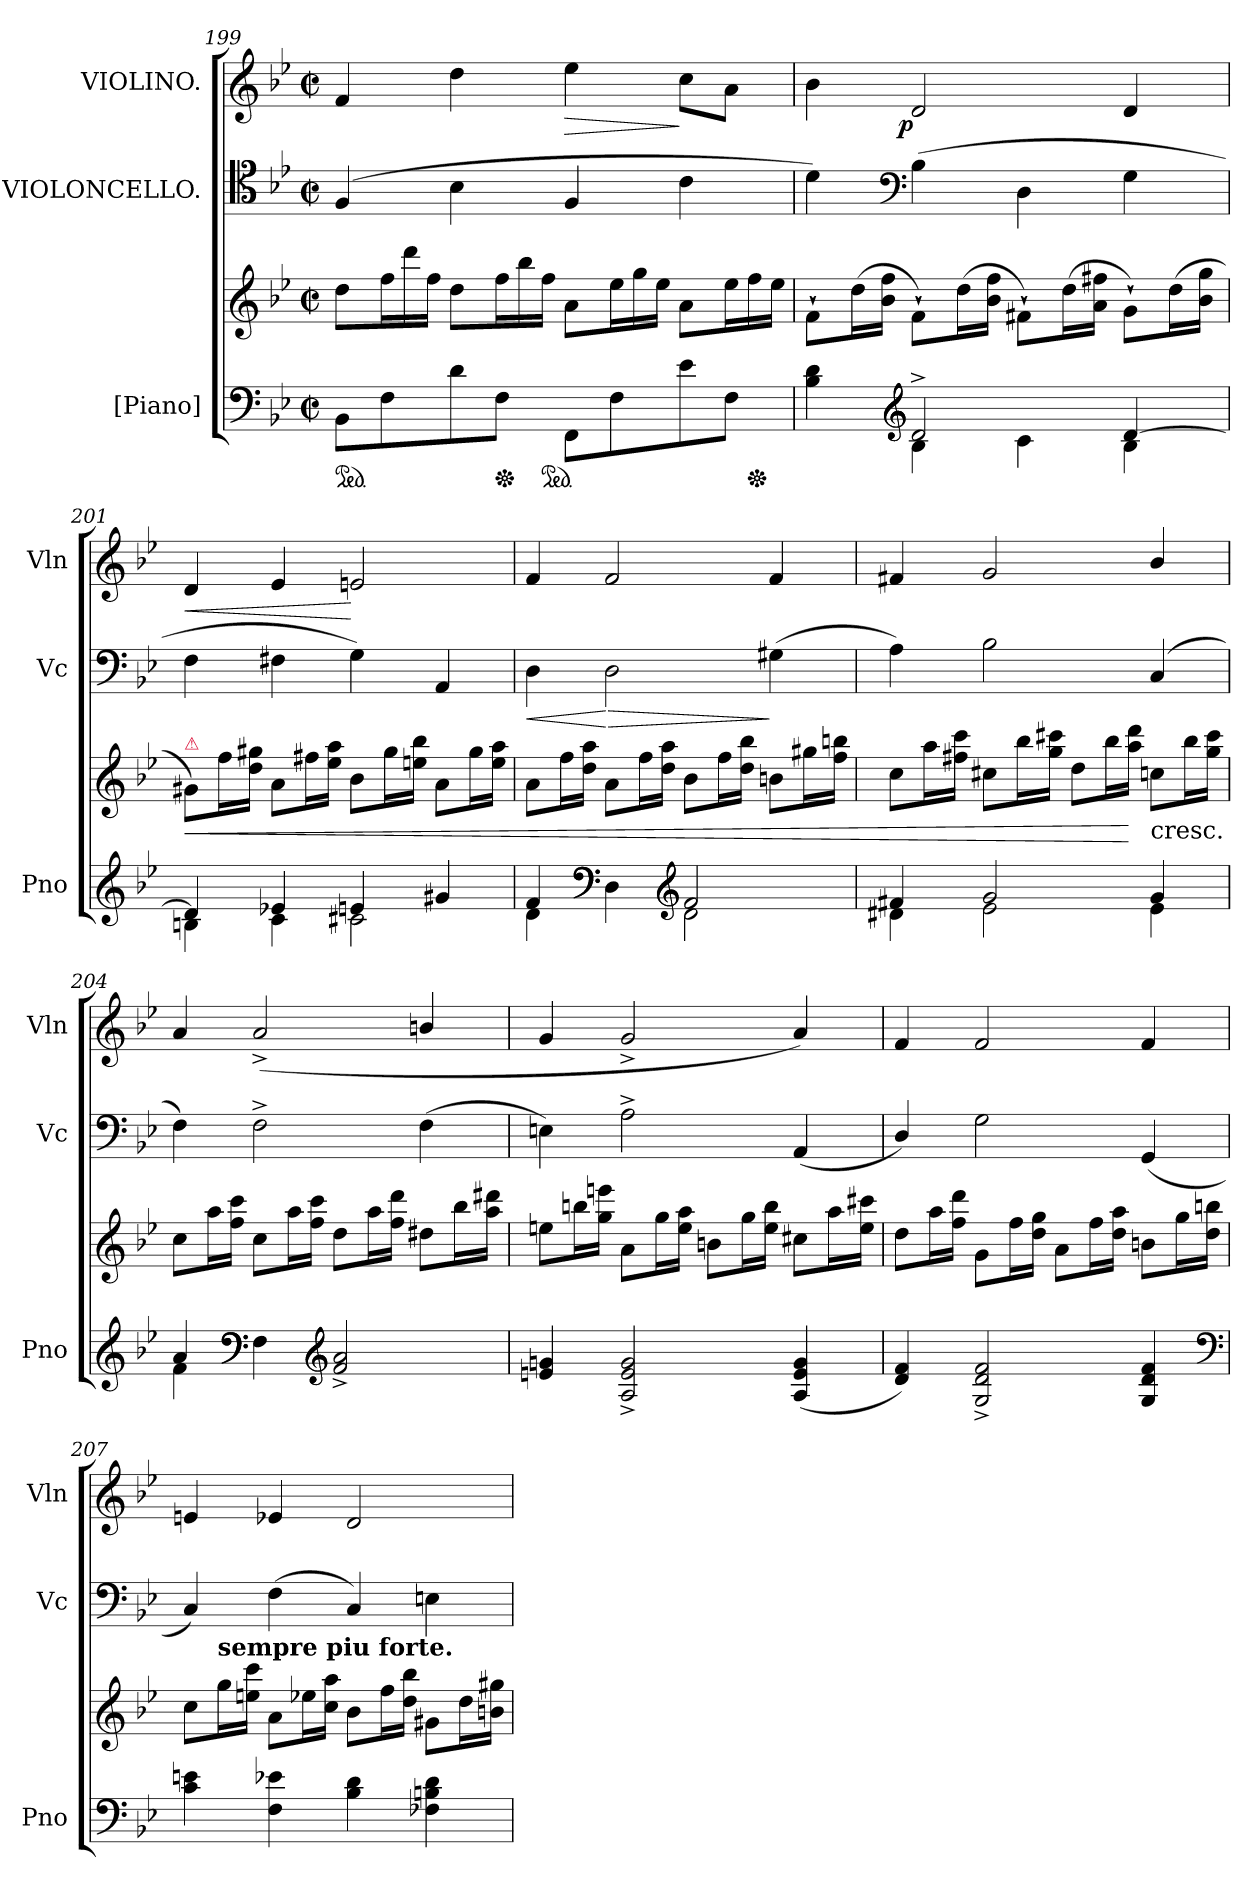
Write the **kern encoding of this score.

**kern	**kern	**dynam	**kern	**dynam	**kern	**dynam
*part3	*part3	*part3	*part2	*part2	*part1	*part1
*staff4	*staff3	*staff3/4	*staff2	*staff2	*staff1	*staff1
*I"[Piano]	*	*	*I"VIOLONCELLO.	*	*I"VIOLINO.	*
*I'Pno	*	*	*I'Vc	*	*I'Vln	*
*clefF4	*clefG2	*	*clefC4	*	*clefG2	*
*k[b-e-]	*k[b-e-]	*	*k[b-e-]	*	*k[b-e-]	*
*g:	*g:	*	*g:	*	*g:	*
*M2/2	*M2/2	*	*M2/2	*	*M2/2	*
*met(c|)	*met(c|)	*	*met(c|)	*	*met(c|)	*
*ped	*	*	*	*	*	*
=199	=199	=199	=199	=199	=199	=199
8BB-L	8ddL	.	(>4F	.	4f	.
*	*Xtuplet	*	*	*	*	*
8F	24ffL	.	.	.	.	.
.	24ddd	.	.	.	.	.
.	24ffJJ	.	.	.	.	.
8d	8ddL	.	4B-	.	4dd	.
*Xped	*	*	*	*	*	*
8FJ	24ffL	.	.	.	.	.
.	24bb-	.	.	.	.	.
*ped	*	*	*	*	*	*
.	24ffJJ	.	.	.	.	.
!	!	!	!	!	!	!LO:HP:b
8FFL	8aL	.	4F	.	4ee-	>
8F	24ee-L	.	.	.	.	.
.	24gg	.	.	.	.	.
.	24ee-JJ	.	.	.	.	.
8e-	8aL	.	4c	.	8ccL	]
8FJ	24ee-L	.	.	.	8aJ	.
*Xped	*	*	*	*	*	*
.	24ff	.	.	.	.	.
.	24ee-JJ	.	.	.	.	.
=200	=200	=200	=200	=200	=200	=200
*^	*	*	*	*	*	*
4B- 4d	4rgyy	8f`>L	.	4d)	.	4b-	.
.	.	(>16ddL	.	.	.	.	.
.	.	16b- 16ffJJ	.	.	.	.	.
*clefG2	*	*	*	*clefF4	*	*	*
!	!	!	!	!	!	!	!LO:DY:rj
2d^>	4B-	8f`>L)	.	(>4B-	.	2d	p
.	.	(16ddL	.	.	.	.	.
.	.	16b- 16ffJJ	.	.	.	.	.
.	4c	8f#X`>L)	.	4D	.	.	.
.	.	(16ddL	.	.	.	.	.
.	.	16a 16ff#XJJ	.	.	.	.	.
[4d	4B-	8g`>L)	.	4G	.	4d	.
.	.	(>16ddL	.	.	.	.	.
.	.	16b- 16ggJJ	.	.	.	.	.
=201	=201	=201	=201	=201	=201	=201	=201
!	!	!LO:TX:a:color=crimson:t=⚠	!	!	!	!	!
!	!	!	!	!	!	!	!LO:HP:b
4d]	4Bn	8g#XL)	<	4F	.	4d	<
.	.	16ffL	.	.	.	.	.
.	.	16dd 16gg#XJJ	.	.	.	.	.
4e-X	4c	8aL	.	4F#X	.	4e-	.
.	.	16ff#XL	.	.	.	.	.
.	.	16ee- 16aaJJ	.	.	.	.	.
4en	2c#X	8b-L	.	4G)	.	2en	[
.	.	16gg#L	.	.	.	.	.
.	.	16een 16bb-JJ	.	.	.	.	.
4g#X	.	8aL	.	4AA	.	.	.
.	.	16gg#L	.	.	.	.	.
.	.	16ee 16aaJJ	.	.	.	.	.
=202	=202	=202	=202	=202	=202	=202	=202
!	!	!	!	!	!LO:HP:b	!	!
4f	4d	8aL	.	4D	<	4f	.
.	.	16ffL	.	.	.	.	.
.	.	16dd 16aaJJ	.	.	.	.	.
*clefF4	*	*	*	*	*	*	*
!	!	!	!	!	!LO:HP:n=1:b	!	!
4D\	4ryy	8aL	.	2D	[ >	2f	.
*clefG2	*	*	*	*	*	*	*
.	.	16ffL	.	.	.	.	.
.	.	16dd 16aaJJ	.	.	.	.	.
2f	2d	8b-L	.	.	.	.	.
.	.	16ffL	.	.	.	.	.
.	.	16dd 16bb-JJ	.	.	.	.	.
.	.	8bnL	.	(>4G#X	]	4f	.
.	.	16gg#XL	.	.	.	.	.
.	.	16ff 16bbnJJ	.	.	.	.	.
=203	=203	=203	=203	=203	=203	=203	=203
4f#X	4d#X	8ccL	.	4A)	.	4f#X	.
.	.	16aaL	.	.	.	.	.
.	.	16ff#X 16cccJJ	.	.	.	.	.
2g	2e-	8cc#XL	.	2B-	.	2g	.
.	.	16bb-L	.	.	.	.	.
.	.	16gg 16ccc#XJJ	.	.	.	.	.
.	.	8ddL	.	.	.	.	.
.	.	16bb-L	.	.	.	.	.
.	.	16aa 16dddJJ	[	.	.	.	.
!	!	!LO:TX:c:t=cresc.	!	!	!	!	!
4g	4e-	8ccnL	.	(<4C	.	4b-/	.
.	.	16bb-L	.	.	.	.	.
.	.	16gg 16ccc#JJ	.	.	.	.	.
=204	=204	=204	=204	=204	=204	=204	=204
4a/	4f\	8ccL	.	4F)	.	4a	.
.	.	16aaL	.	.	.	.	.
.	.	16ff 16cccJJ	.	.	.	.	.
*clefF4	*	*	*	*	*	*	*
4F\	4ryy	8ccL	.	2F^<	.	(<2a^<	.
*clefG2	*	*	*	*	*	*	*
.	.	16aaL	.	.	.	.	.
.	.	16ff 16cccJJ	.	.	.	.	.
2f^> 2a^>	2ryy	8ddL	.	.	.	.	.
.	.	16aaL	.	.	.	.	.
.	.	16ff 16dddJJ	.	.	.	.	.
.	.	8dd#XL	.	(>4F	.	4bn/	.
.	.	16bb-L	.	.	.	.	.
.	.	16aa 16ddd#XJJ	.	.	.	.	.
*v	*v	*	*	*	*	*	*
=205	=205	=205	=205	=205	=205	=205
4en 4gn	8eenL	.	4En)	.	4g	.
.	16bbnL	.	.	.	.	.
.	16gg 16eeenJJ	.	.	.	.	.
2A^> 2e^> 2g^>	8aL	.	2A^<	.	2g^<	.
.	16ggL	.	.	.	.	.
.	16ee 16aaJJ	.	.	.	.	.
.	8bnL	.	.	.	.	.
.	16ggL	.	.	.	.	.
.	16ee 16bbJJ	.	.	.	.	.
(<4A 4e 4g	8cc#XL	.	(<4AA	.	4a)	.
.	16aaL	.	.	.	.	.
.	16ee 16ccc#XJJ	.	.	.	.	.
=206	=206	=206	=206	=206	=206	=206
4d 4f)	8ddL	.	4D/)	.	4f	.
.	16aaL	.	.	.	.	.
.	16ff 16dddJJ	.	.	.	.	.
2G^> 2d^> 2f^>	8gL	.	2G	.	2f	.
.	16ffL	.	.	.	.	.
.	16dd 16ggJJ	.	.	.	.	.
.	8aL	.	.	.	.	.
.	16ffL	.	.	.	.	.
.	16dd 16aaJJ	.	.	.	.	.
4G 4d 4f	8bnL	.	(<4GG	.	4f	.
.	16ggL	.	.	.	.	.
.	16dd 16bbnJJ	.	.	.	.	.
*clefF4	*	*	*	*	*	*
=207	=207	=207	=207	=207	=207	=207
4c 4en	8ccL	.	4C)	.	4en	.
!	!LO:TX:a:B:t=sempre piu forte.	!	!	!	!	!
.	16ggL	.	.	.	.	.
.	16een 16cccJJ	.	.	.	.	.
4F 4e-X	8aL	.	(>4F	.	4e-X	.
.	16ee-XL	.	.	.	.	.
.	16cc 16aaJJ	.	.	.	.	.
4B- 4d	8b-L	.	4C)	.	2d	.
.	16ffL	.	.	.	.	.
.	16dd 16bb-JJ	.	.	.	.	.
4F-X 4Bn 4d	8g#XL	.	4En	.	.	.
.	16ddL	.	.	.	.	.
.	16bn 16gg#XJJ	.	.	.	.	.
=	=	=	=	=	=	=
*-	*-	*-	*-	*-	*-	*-
